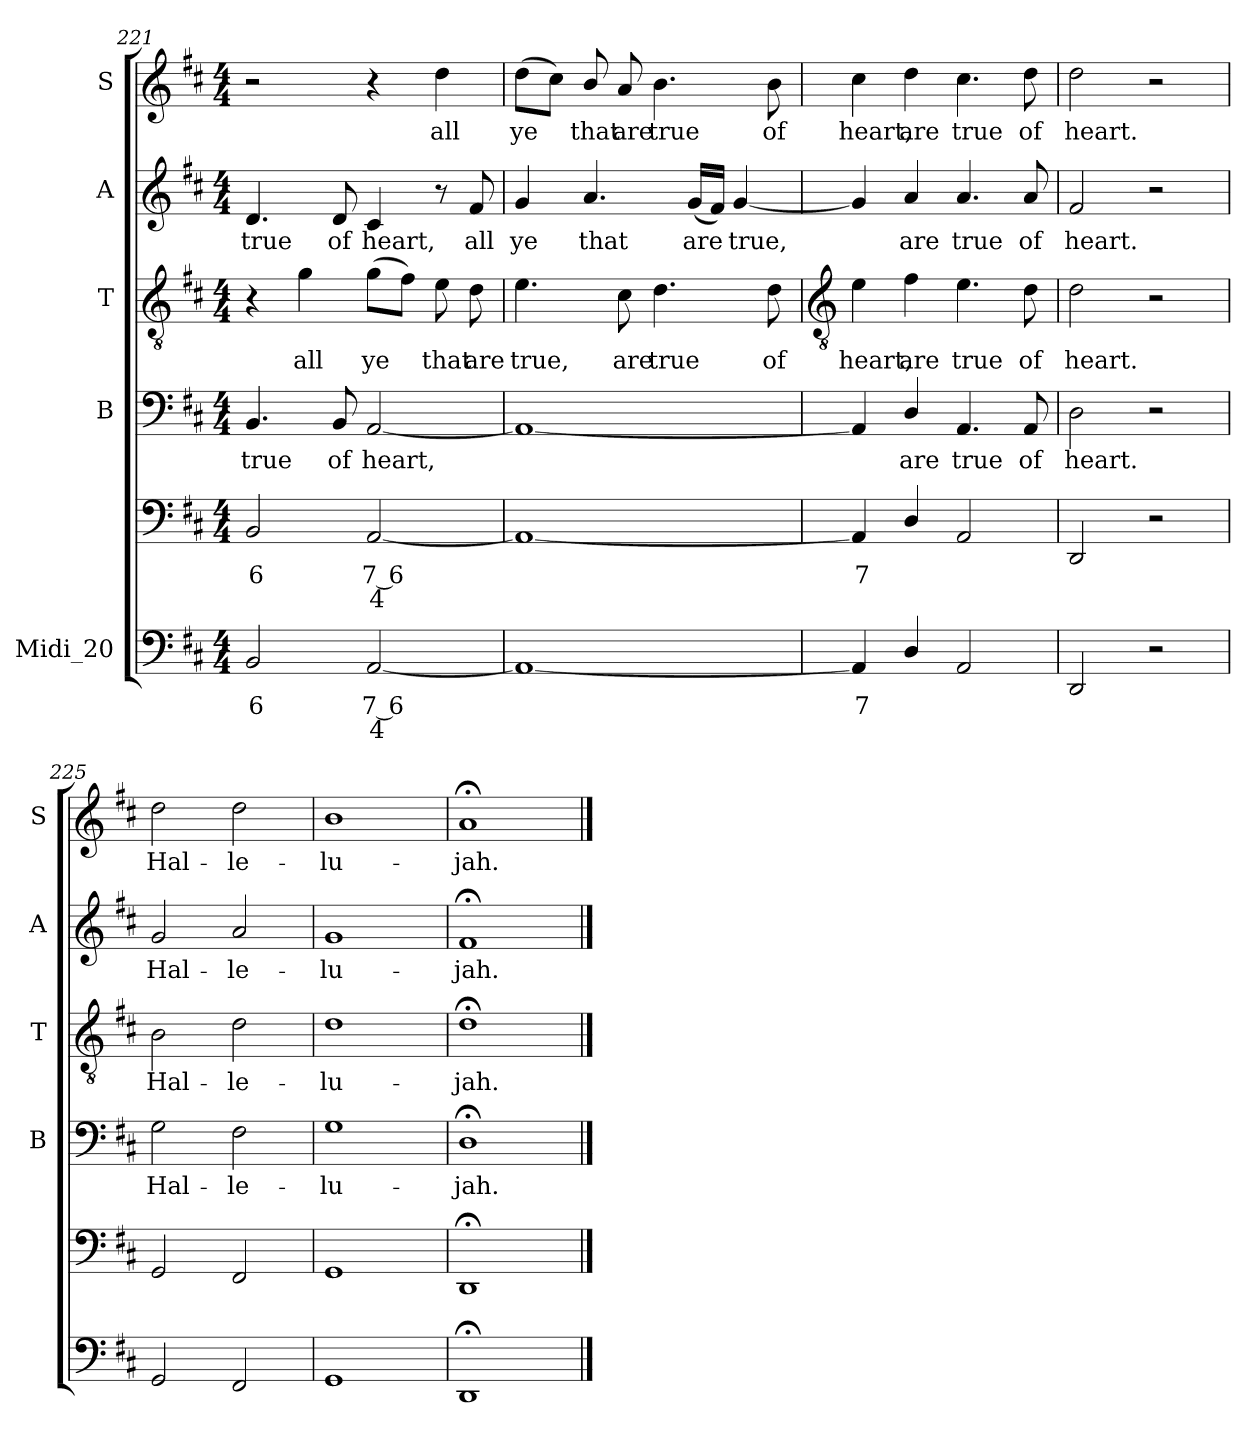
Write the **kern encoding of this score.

**kern	**text	**text	**kern	**text	**text	**kern	**text	**kern	**text	**kern	**text	**kern	**text
*part5	*part5	*part5	*part5	*part5	*part5	*part4	*part4	*part3	*part3	*part2	*part2	*part1	*part1
*staff6	*staff6	*staff6	*staff5	*staff5	*staff5	*staff4	*staff4	*staff3	*staff3	*staff2	*staff2	*staff1	*staff1
*I"Midi_20	*	*	*	*	*	*I"B	*	*I"T	*	*I"A	*	*I"S	*
*	*	*	*	*	*	*I'B	*	*I'T	*	*I'A	*	*I'S	*
*clefF4	*	*	*clefF4	*	*	*clefF4	*	*clefGv2	*	*clefG2	*	*clefG2	*
*k[f#c#]	*	*	*k[f#c#]	*	*	*k[f#c#]	*	*k[f#c#]	*	*k[f#c#]	*	*k[f#c#]	*
*D:	*	*	*D:	*	*	*D:	*	*D:	*	*D:	*	*D:	*
*M4/4	*	*	*M4/4	*	*	*M4/4	*	*M4/4	*	*M4/4	*	*M4/4	*
=221	=221	=221	=221	=221	=221	=221	=221	=221	=221	=221	=221	=221	=221
!	!LO:LY:b	!	!	!LO:LY:b	!	!	!LO:LY:b	!	!	!	!LO:LY:b	!	!
2BB	6	.	2BB	6	.	4.BB	true	4r	.	4.d	true	2r	.
!	!	!	!	!	!	!	!	!	!LO:LY:b	!	!	!	!
.	.	.	.	.	.	.	.	4g	all	.	.	.	.
!	!	!	!	!	!	!	!LO:LY:b	!	!	!	!LO:LY:b	!	!
.	.	.	.	.	.	8BB	of	.	.	8d	of	.	.
!	!LO:LY:b	!LO:LY:b	!	!LO:LY:b	!LO:LY:b	!	!LO:LY:b	!	!LO:LY:b	!	!LO:LY:b	!	!
[2AA	7 6	4	[2AA	7 6	4	[2AA	heart,	(>8gL	ye	4c#	heart,	4r	.
.	.	.	.	.	.	.	.	8f#J)	.	.	.	.	.
!	!	!	!	!	!	!	!	!	!LO:LY:b	!	!	!	!LO:LY:b
.	.	.	.	.	.	.	.	8e	that	8r	.	4dd	all
!	!	!	!	!	!	!	!	!	!LO:LY:b	!	!LO:LY:b	!	!
.	.	.	.	.	.	.	.	8d	are	8f#	all	.	.
=222	=222	=222	=222	=222	=222	=222	=222	=222	=222	=222	=222	=222	=222
!	!	!	!	!	!	!	!	!	!LO:LY:b	!	!LO:LY:b	!	!LO:LY:b
1AA_	.	.	1AA_	.	.	1AA_	.	4.e	true,	4g	ye	(>8ddL	ye
.	.	.	.	.	.	.	.	.	.	.	.	8cc#J)	.
!	!	!	!	!	!	!	!	!	!	!	!LO:LY:b	!	!LO:LY:b
.	.	.	.	.	.	.	.	.	.	4.a	that	8b/	that
!	!	!	!	!	!	!	!	!	!LO:LY:b	!	!	!	!LO:LY:b
.	.	.	.	.	.	.	.	8c#	are	.	.	8a	are
!	!	!	!	!	!	!	!	!	!LO:LY:b	!	!	!	!LO:LY:b
.	.	.	.	.	.	.	.	4.d	true	.	.	4.b	true
!	!	!	!	!	!	!	!	!	!	!	!LO:LY:b	!	!
.	.	.	.	.	.	.	.	.	.	(<16gLL	are	.	.
.	.	.	.	.	.	.	.	.	.	16f#JJ)	.	.	.
!	!	!	!	!	!	!	!	!	!	!	!LO:LY:b	!	!
.	.	.	.	.	.	.	.	.	.	[4g	true,	.	.
!	!	!	!	!	!	!	!	!	!LO:LY:b	!	!	!	!LO:LY:b
.	.	.	.	.	.	.	.	8d	of	.	.	8b	of
!!LO:LB:g=z
=223	=223	=223	=223	=223	=223	=223	=223	=223	=223	=223	=223	=223	=223
*	*	*	*	*	*	*	*	*clefGv2	*	*	*	*	*
!	!LO:LY:b	!	!	!LO:LY:b	!	!	!	!	!LO:LY:b	!	!	!	!LO:LY:b
4AA]	7	.	4AA]	7	.	4AA]	.	4e	heart,	4g]	.	4cc#	heart,
!	!	!	!	!	!	!	!LO:LY:b	!	!LO:LY:b	!	!LO:LY:b	!	!LO:LY:b
4D/	.	.	4D/	.	.	4D/	are	4f#	are	4a	are	4dd	are
!	!	!	!	!	!	!	!LO:LY:b	!	!LO:LY:b	!	!LO:LY:b	!	!LO:LY:b
2AA	.	.	2AA	.	.	4.AA	true	4.e	true	4.a	true	4.cc#	true
!	!	!	!	!	!	!	!LO:LY:b	!	!LO:LY:b	!	!LO:LY:b	!	!LO:LY:b
.	.	.	.	.	.	8AA	of	8d	of	8a	of	8dd	of
=224	=224	=224	=224	=224	=224	=224	=224	=224	=224	=224	=224	=224	=224
!	!	!	!	!	!	!	!LO:LY:b	!	!LO:LY:b	!	!LO:LY:b	!	!LO:LY:b
2DD	.	.	2DD	.	.	2D	heart.	2d	heart.	2f#	heart.	2dd	heart.
2r	.	.	2r	.	.	2r	.	2r	.	2r	.	2r	.
=225	=225	=225	=225	=225	=225	=225	=225	=225	=225	=225	=225	=225	=225
!	!	!	!	!	!	!	!LO:LY:b	!	!LO:LY:b	!	!LO:LY:b	!	!LO:LY:b
2GG	.	.	2GG	.	.	2G	Hal-	2B	Hal-	2g	Hal-	2dd	Hal-
!	!	!	!	!	!	!	!LO:LY:b	!	!LO:LY:b	!	!LO:LY:b	!	!LO:LY:b
2FF#	.	.	2FF#	.	.	2F#	-le-	2d	-le-	2a	-le-	2dd	-le-
=226	=226	=226	=226	=226	=226	=226	=226	=226	=226	=226	=226	=226	=226
!	!	!	!	!	!	!	!LO:LY:b	!	!LO:LY:b	!	!LO:LY:b	!	!LO:LY:b
1GG	.	.	1GG	.	.	1G	-lu-	1d	-lu-	1g	-lu-	1b	-lu-
=227	=227	=227	=227	=227	=227	=227	=227	=227	=227	=227	=227	=227	=227
!	!	!	!	!	!	!	!LO:LY:b	!	!LO:LY:b	!	!LO:LY:b	!	!LO:LY:b
1DD;<	.	.	1DD;<	.	.	1D;<	-jah.	1d;<	-jah.	1f#;<	-jah.	1a;<	-jah.
==	==	==	==	==	==	==	==	==	==	==	==	==	==
*-	*-	*-	*-	*-	*-	*-	*-	*-	*-	*-	*-	*-	*-
